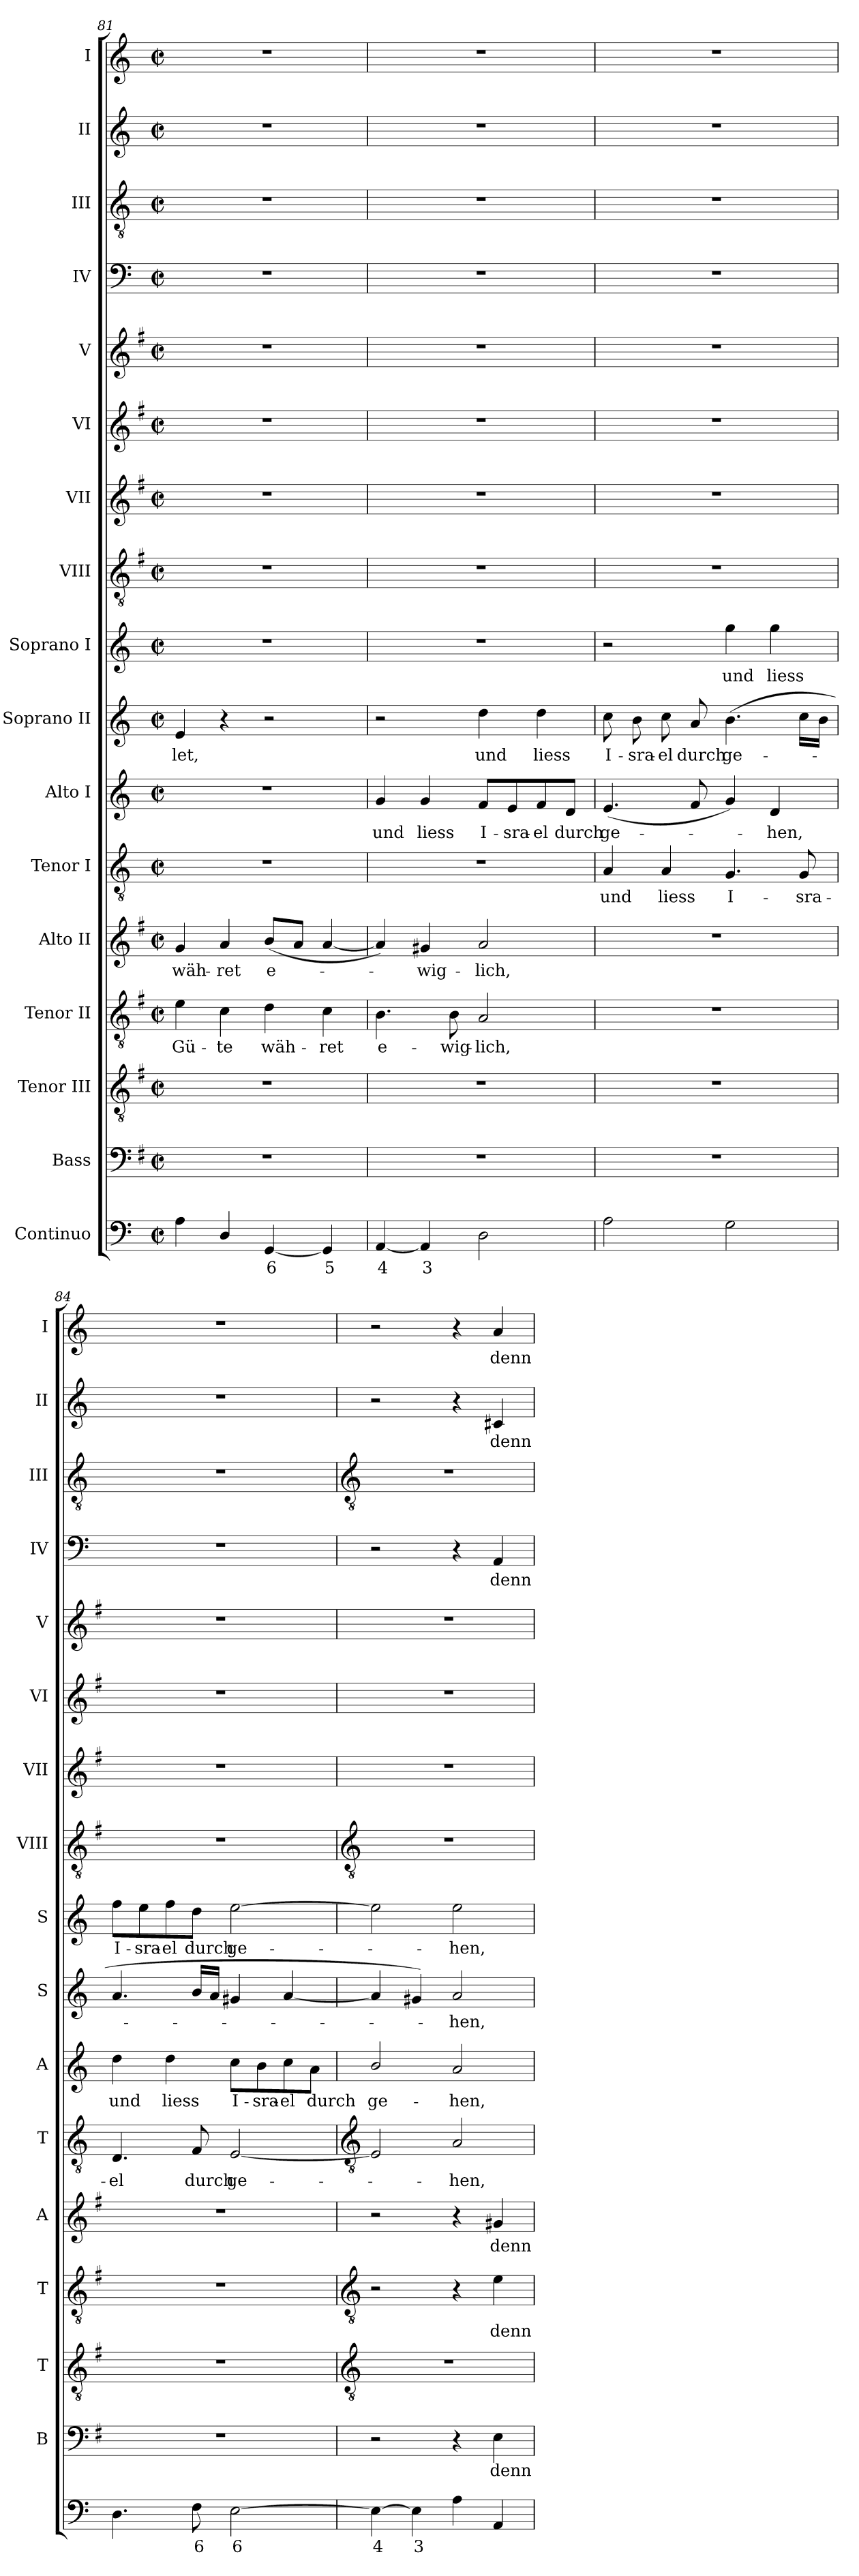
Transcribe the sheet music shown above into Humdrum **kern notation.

**kern	**text	**kern	**text	**kern	**kern	**text	**kern	**text	**kern	**text	**kern	**text	**kern	**text	**kern	**text	**kern	**kern	**kern	**kern	**kern	**text	**kern	**kern	**text	**kern	**text
*part17	*part17	*part16	*part16	*part15	*part14	*part14	*part13	*part13	*part12	*part12	*part11	*part11	*part10	*part10	*part9	*part9	*part8	*part7	*part6	*part5	*part4	*part4	*part3	*part2	*part2	*part1	*part1
*staff17	*staff17	*staff16	*staff16	*staff15	*staff14	*staff14	*staff13	*staff13	*staff12	*staff12	*staff11	*staff11	*staff10	*staff10	*staff9	*staff9	*staff8	*staff7	*staff6	*staff5	*staff4	*staff4	*staff3	*staff2	*staff2	*staff1	*staff1
*I"Continuo	*	*I"Bass	*	*I"Tenor III	*I"Tenor II	*	*I"Alto II	*	*I"Tenor I	*	*I"Alto I	*	*I"Soprano II	*	*I"Soprano I	*	*I"VIII	*I"VII	*I"VI	*I"V	*I"IV	*	*I"III	*I"II	*	*I"I	*
*	*	*I'B	*	*I'T	*I'T	*	*I'A	*	*I'T	*	*I'A	*	*I'S	*	*I'S	*	*I'VIII	*I'VII	*I'VI	*I'V	*I'IV	*	*I'III	*I'II	*	*I'I	*
!!LO:LB:g=z
*clefF4	*	*clefF4	*	*clefGv2	*clefGv2	*	*clefG2	*	*clefGv2	*	*clefG2	*	*clefG2	*	*clefG2	*	*clefGv2	*clefG2	*clefG2	*clefG2	*clefF4	*	*clefGv2	*clefG2	*	*clefG2	*
*	*	*ITrd4c7	*	*ITrd4c7	*ITrd4c7	*	*ITrd4c7	*	*	*	*	*	*	*	*	*	*ITrd4c7	*ITrd4c7	*ITrd4c7	*ITrd4c7	*	*	*	*	*	*	*
*k[]	*	*k[]	*	*k[]	*k[]	*	*k[]	*	*k[]	*	*k[]	*	*k[]	*	*k[]	*	*k[]	*k[]	*k[]	*k[]	*k[]	*	*k[]	*k[]	*	*k[]	*
*C:	*	*C:	*	*C:	*C:	*	*C:	*	*C:	*	*C:	*	*C:	*	*C:	*	*C:	*C:	*C:	*C:	*C:	*	*C:	*C:	*	*C:	*
*M2/2	*	*M2/2	*	*M2/2	*M2/2	*	*M2/2	*	*M2/2	*	*M2/2	*	*M2/2	*	*M2/2	*	*M2/2	*M2/2	*M2/2	*M2/2	*M2/2	*	*M2/2	*M2/2	*	*M2/2	*
*met(c|)	*	*met(c|)	*	*met(c|)	*met(c|)	*	*met(c|)	*	*met(c|)	*	*met(c|)	*	*met(c|)	*	*met(c|)	*	*met(c|)	*met(c|)	*met(c|)	*met(c|)	*met(c|)	*	*met(c|)	*met(c|)	*	*met(c|)	*
=81	=81	=81	=81	=81	=81	=81	=81	=81	=81	=81	=81	=81	=81	=81	=81	=81	=81	=81	=81	=81	=81	=81	=81	=81	=81	=81	=81
!	!	!	!	!	!	!LO:LY:b	!	!LO:LY:b	!	!	!	!	!	!LO:LY:b	!	!	!	!	!	!	!	!	!	!	!	!	!
4A	.	1r	.	1r	4A	Gü-	4c	wäh-	1r	.	1r	.	4e	-let,	1r	.	1r	1r	1r	1r	1r	.	1r	1r	.	1r	.
!	!	!	!	!	!	!LO:LY:b	!	!LO:LY:b	!	!	!	!	!	!	!	!	!	!	!	!	!	!	!	!	!	!	!
4D/	.	.	.	.	4F	-te	4d	-ret	.	.	.	.	4r	.	.	.	.	.	.	.	.	.	.	.	.	.	.
!	!LO:LY:b	!	!	!	!	!LO:LY:b	!	!LO:LY:b	!	!	!	!	!	!	!	!	!	!	!	!	!	!	!	!	!	!	!
[4GG	6	.	.	.	4G	wäh-	(<8eL	e-	.	.	.	.	2r	.	.	.	.	.	.	.	.	.	.	.	.	.	.
.	.	.	.	.	.	.	8dJ	.	.	.	.	.	.	.	.	.	.	.	.	.	.	.	.	.	.	.	.
!	!LO:LY:b	!	!	!	!	!LO:LY:b	!	!	!	!	!	!	!	!	!	!	!	!	!	!	!	!	!	!	!	!	!
4GG]	5	.	.	.	4F	-ret	[4d	.	.	.	.	.	.	.	.	.	.	.	.	.	.	.	.	.	.	.	.
=82	=82	=82	=82	=82	=82	=82	=82	=82	=82	=82	=82	=82	=82	=82	=82	=82	=82	=82	=82	=82	=82	=82	=82	=82	=82	=82	=82
!	!LO:LY:b	!	!	!	!	!LO:LY:b	!	!	!	!	!	!LO:LY:b	!	!	!	!	!	!	!	!	!	!	!	!	!	!	!
[4AA	4	1r	.	1r	4.E	e-	4d])	.	1r	.	4g	und	2r	.	1r	.	1r	1r	1r	1r	1r	.	1r	1r	.	1r	.
!	!LO:LY:b	!	!	!	!	!	!	!LO:LY:b	!	!	!	!LO:LY:b	!	!	!	!	!	!	!	!	!	!	!	!	!	!	!
4AA]	3	.	.	.	.	.	4c#X	wig-	.	.	4g	liess	.	.	.	.	.	.	.	.	.	.	.	.	.	.	.
!	!	!	!	!	!	!LO:LY:b	!	!	!	!	!	!	!	!	!	!	!	!	!	!	!	!	!	!	!	!	!
.	.	.	.	.	8E	-wig-	.	.	.	.	.	.	.	.	.	.	.	.	.	.	.	.	.	.	.	.	.
!	!	!	!	!	!	!LO:LY:b	!	!LO:LY:b	!	!	!	!LO:LY:b	!	!LO:LY:b	!	!	!	!	!	!	!	!	!	!	!	!	!
2D	.	.	.	.	2D	-lich,	2d	-lich,	.	.	8f/L	I-	4dd	und	.	.	.	.	.	.	.	.	.	.	.	.	.
!	!	!	!	!	!	!	!	!	!	!	!	!LO:LY:b	!	!	!	!	!	!	!	!	!	!	!	!	!	!	!
.	.	.	.	.	.	.	.	.	.	.	8e/	-sra-	.	.	.	.	.	.	.	.	.	.	.	.	.	.	.
!	!	!	!	!	!	!	!	!	!	!	!	!LO:LY:b	!	!LO:LY:b	!	!	!	!	!	!	!	!	!	!	!	!	!
.	.	.	.	.	.	.	.	.	.	.	8f/	-el	4dd	liess	.	.	.	.	.	.	.	.	.	.	.	.	.
!	!	!	!	!	!	!	!	!	!	!	!	!LO:LY:b	!	!	!	!	!	!	!	!	!	!	!	!	!	!	!
.	.	.	.	.	.	.	.	.	.	.	8d/J	durch	.	.	.	.	.	.	.	.	.	.	.	.	.	.	.
=83	=83	=83	=83	=83	=83	=83	=83	=83	=83	=83	=83	=83	=83	=83	=83	=83	=83	=83	=83	=83	=83	=83	=83	=83	=83	=83	=83
!	!	!	!	!	!	!	!	!	!	!LO:LY:b	!	!LO:LY:b	!	!LO:LY:b	!	!	!	!	!	!	!	!	!	!	!	!	!
2A	.	1r	.	1r	1r	.	1r	.	4A	und	(<4.e	ge-	8cc	I-	2r	.	1r	1r	1r	1r	1r	.	1r	1r	.	1r	.
!	!	!	!	!	!	!	!	!	!	!	!	!	!	!LO:LY:b	!	!	!	!	!	!	!	!	!	!	!	!	!
.	.	.	.	.	.	.	.	.	.	.	.	.	8b	-sra-	.	.	.	.	.	.	.	.	.	.	.	.	.
!	!	!	!	!	!	!	!	!	!	!LO:LY:b	!	!	!	!LO:LY:b	!	!	!	!	!	!	!	!	!	!	!	!	!
.	.	.	.	.	.	.	.	.	4A	liess	.	.	8cc	-el	.	.	.	.	.	.	.	.	.	.	.	.	.
!	!	!	!	!	!	!	!	!	!	!	!	!	!	!LO:LY:b	!	!	!	!	!	!	!	!	!	!	!	!	!
.	.	.	.	.	.	.	.	.	.	.	8f	.	8a	durch	.	.	.	.	.	.	.	.	.	.	.	.	.
!	!	!	!	!	!	!	!	!	!	!LO:LY:b	!	!	!	!LO:LY:b	!	!LO:LY:b	!	!	!	!	!	!	!	!	!	!	!
2G	.	.	.	.	.	.	.	.	4.G	I-	4g)	.	(<4.b	ge-	4gg	und	.	.	.	.	.	.	.	.	.	.	.
!	!	!	!	!	!	!	!	!	!	!	!	!LO:LY:b	!	!	!	!LO:LY:b	!	!	!	!	!	!	!	!	!	!	!
.	.	.	.	.	.	.	.	.	.	.	4d	hen,	.	.	4gg	liess	.	.	.	.	.	.	.	.	.	.	.
!	!	!	!	!	!	!	!	!	!	!LO:LY:b	!	!	!	!	!	!	!	!	!	!	!	!	!	!	!	!	!
.	.	.	.	.	.	.	.	.	8G	-sra-	.	.	16ccLL	.	.	.	.	.	.	.	.	.	.	.	.	.	.
.	.	.	.	.	.	.	.	.	.	.	.	.	16bJJ	.	.	.	.	.	.	.	.	.	.	.	.	.	.
=84	=84	=84	=84	=84	=84	=84	=84	=84	=84	=84	=84	=84	=84	=84	=84	=84	=84	=84	=84	=84	=84	=84	=84	=84	=84	=84	=84
!	!	!	!	!	!	!	!	!	!	!LO:LY:b	!	!LO:LY:b	!	!	!	!LO:LY:b	!	!	!	!	!	!	!	!	!	!	!
4.D	.	1r	.	1r	1r	.	1r	.	4.D	-el	4dd	und	4.a	.	8ff\L	I-	1r	1r	1r	1r	1r	.	1r	1r	.	1r	.
!	!	!	!	!	!	!	!	!	!	!	!	!	!	!	!	!LO:LY:b	!	!	!	!	!	!	!	!	!	!	!
.	.	.	.	.	.	.	.	.	.	.	.	.	.	.	8ee\	-sra-	.	.	.	.	.	.	.	.	.	.	.
!	!	!	!	!	!	!	!	!	!	!	!	!LO:LY:b	!	!	!	!LO:LY:b	!	!	!	!	!	!	!	!	!	!	!
.	.	.	.	.	.	.	.	.	.	.	4dd	liess	.	.	8ff\	-el	.	.	.	.	.	.	.	.	.	.	.
!	!LO:LY:b	!	!	!	!	!	!	!	!	!LO:LY:b	!	!	!	!	!	!LO:LY:b	!	!	!	!	!	!	!	!	!	!	!
8F	6	.	.	.	.	.	.	.	8F	durch	.	.	16bLL	.	8dd\J	durch	.	.	.	.	.	.	.	.	.	.	.
.	.	.	.	.	.	.	.	.	.	.	.	.	16aJJ	.	.	.	.	.	.	.	.	.	.	.	.	.	.
!	!LO:LY:b	!	!	!	!	!	!	!	!	!LO:LY:b	!	!LO:LY:b	!	!	!	!LO:LY:b	!	!	!	!	!	!	!	!	!	!	!
[2E	6	.	.	.	.	.	.	.	[2E	ge-	8cc\L	I-	4g#X	.	[2ee	ge-	.	.	.	.	.	.	.	.	.	.	.
!	!	!	!	!	!	!	!	!	!	!	!	!LO:LY:b	!	!	!	!	!	!	!	!	!	!	!	!	!	!	!
.	.	.	.	.	.	.	.	.	.	.	8b\	-sra-	.	.	.	.	.	.	.	.	.	.	.	.	.	.	.
!	!	!	!	!	!	!	!	!	!	!	!	!LO:LY:b	!	!	!	!	!	!	!	!	!	!	!	!	!	!	!
.	.	.	.	.	.	.	.	.	.	.	8cc\	-el	[4a	.	.	.	.	.	.	.	.	.	.	.	.	.	.
!	!	!	!	!	!	!	!	!	!	!	!	!LO:LY:b	!	!	!	!	!	!	!	!	!	!	!	!	!	!	!
.	.	.	.	.	.	.	.	.	.	.	8a\J	durch	.	.	.	.	.	.	.	.	.	.	.	.	.	.	.
!!LO:LB:g=z
=85	=85	=85	=85	=85	=85	=85	=85	=85	=85	=85	=85	=85	=85	=85	=85	=85	=85	=85	=85	=85	=85	=85	=85	=85	=85	=85	=85
*	*	*	*	*clefGv2	*clefGv2	*	*	*	*clefGv2	*	*	*	*	*	*	*	*clefGv2	*	*	*	*	*	*clefGv2	*	*	*	*
!	!LO:LY:b	!	!	!	!	!	!	!	!	!	!	!LO:LY:b	!	!	!	!	!	!	!	!	!	!	!	!	!	!	!
4E_	4	2r	.	1r	2r	.	2r	.	2E]	.	2b/	ge-	4a]	.	2ee]	.	1r	1r	1r	1r	2r	.	1r	2r	.	2r	.
!	!LO:LY:b	!	!	!	!	!	!	!	!	!	!	!	!	!	!	!	!	!	!	!	!	!	!	!	!	!	!
4E]	3	.	.	.	.	.	.	.	.	.	.	.	4g#X)	.	.	.	.	.	.	.	.	.	.	.	.	.	.
!	!	!	!	!	!	!	!	!	!	!LO:LY:b	!	!LO:LY:b	!	!LO:LY:b	!	!LO:LY:b	!	!	!	!	!	!	!	!	!	!	!
4A	.	4r	.	.	4r	.	4r	.	2A	hen,	2a	-hen,	2a	hen,	2ee	hen,	.	.	.	.	4r	.	.	4r	.	4r	.
!	!	!	!LO:LY:b	!	!	!LO:LY:b	!	!LO:LY:b	!	!	!	!	!	!	!	!	!	!	!	!	!	!LO:LY:b	!	!	!LO:LY:b	!	!LO:LY:b
4AA	.	4AA	denn	.	4A	denn	4c#X	denn	.	.	.	.	.	.	.	.	.	.	.	.	4AA	denn	.	4c#X	denn	4a	denn
=	=	=	=	=	=	=	=	=	=	=	=	=	=	=	=	=	=	=	=	=	=	=	=	=	=	=	=
*-	*-	*-	*-	*-	*-	*-	*-	*-	*-	*-	*-	*-	*-	*-	*-	*-	*-	*-	*-	*-	*-	*-	*-	*-	*-	*-	*-
